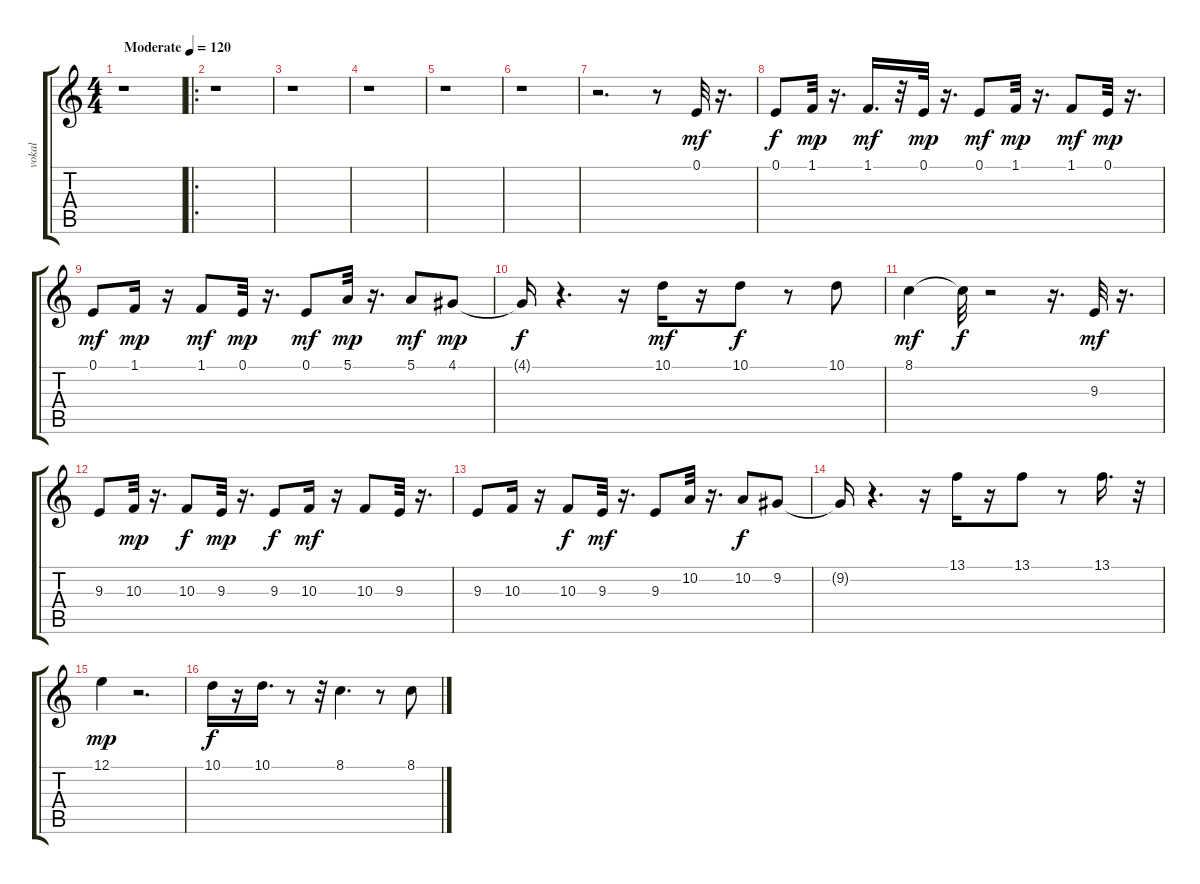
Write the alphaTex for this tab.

\track ("vokal" "vokal") {mute instrument lead2sawtooth}
\staff {score tabs}
\tuning (E4 B3 G3 D3 A2 E2) {hide}
\ts (4 4)
\tempo (120 "Moderate")
\clef g2
\ks c
r.1{dy mf instrument lead2sawtooth} |
\ro
r.1 |
r.1 |
r.1 |
r.1 |
r.1 |
r.2{d} r.8 0.1.32 r.16{d} |
0.1.8{dy f} 1.1.32{dy mp} r.16{d} 1.1.16{d dy mf} r.32 0.1.32{dy mp} r.16{d} 0.1.8{dy mf} 1.1.32{dy mp} r.16{d} 1.1.8{dy mf} 0.1.32{dy mp} r.16{d} |
0.1.8{dy mf} 1.1.16{dy mp} r.16 1.1.8{dy mf} 0.1.32{dy mp} r.16{d} 0.1.8{dy mf} 5.1.32{dy mp} r.16{d} 5.1.8{dy mf} 4.1.8{dy mp} |
4.1{t}.16{dy f} r.4{d} r.16 10.1.16{dy mf} r.16 10.1.8{dy f} r.8 10.1.8 |
8.1.4{dy mf} 8.1{t}.32{dy f} r.2 r.16{d} 9.3.32{dy mf} r.16{d} |
9.3.8 10.3.32{dy mp} r.16{d} 10.3.8{dy f} 9.3.32{dy mp} r.16{d} 9.3.8{dy f} 10.3.16{dy mf} r.16 10.3.8 9.3.32 r.16{d} |
9.3.8 10.3.16 r.16 10.3.8{dy f} 9.3.32{dy mf} r.16{d} 9.3.8 10.2.32 r.16{d} 10.2.8{dy f} 9.2.8 |
9.2{t}.16 r.4{d} r.16 13.1.16 r.16 13.1.8 r.8 13.1.16{d} r.32 |
12.1.4{dy mp} r.2{d} |
10.1.16{dy f} r.16 10.1.16{d} r.8 r.32 8.1.4{d} r.8 8.1.8
